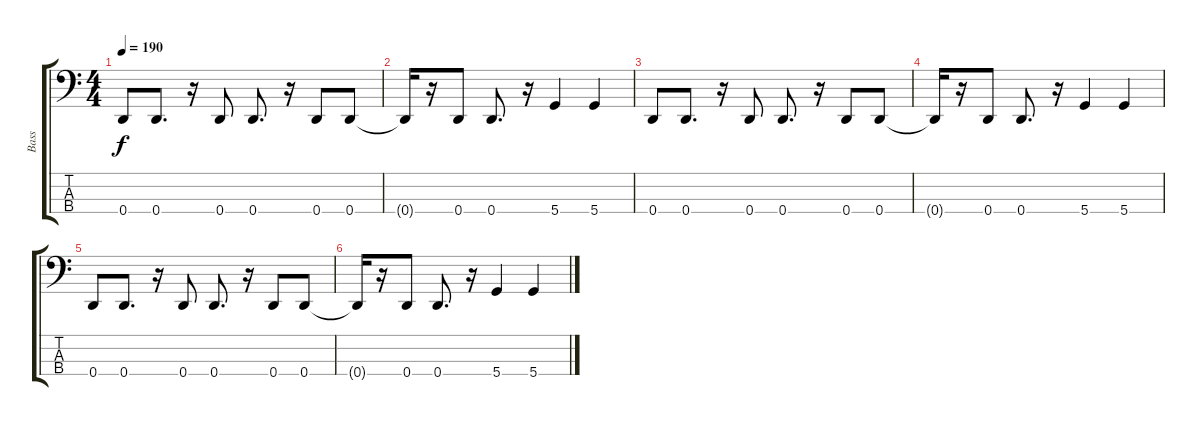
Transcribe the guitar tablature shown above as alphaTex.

\track ("Bass" "Bass") {instrument electricbassfinger}
\staff {score tabs}
\tuning (G2 D2 A1 D1) {hide}
\ts (4 4)
\tempo 190
\clef f4
\ks c
0.4.8{dy f} 0.4.8{d} r.16 0.4.8 0.4.8{d} r.16 0.4.8 0.4.8 |
0.4{t}.16 r.16 0.4.8 0.4.8{d} r.16 5.4.4 5.4.4 |
0.4.8 0.4.8{d} r.16 0.4.8 0.4.8{d} r.16 0.4.8 0.4.8 |
0.4{t}.16 r.16 0.4.8 0.4.8{d} r.16 5.4.4 5.4.4 |
0.4.8 0.4.8{d} r.16 0.4.8 0.4.8{d} r.16 0.4.8 0.4.8 |
0.4{t}.16 r.16 0.4.8 0.4.8{d} r.16 5.4.4 5.4.4
